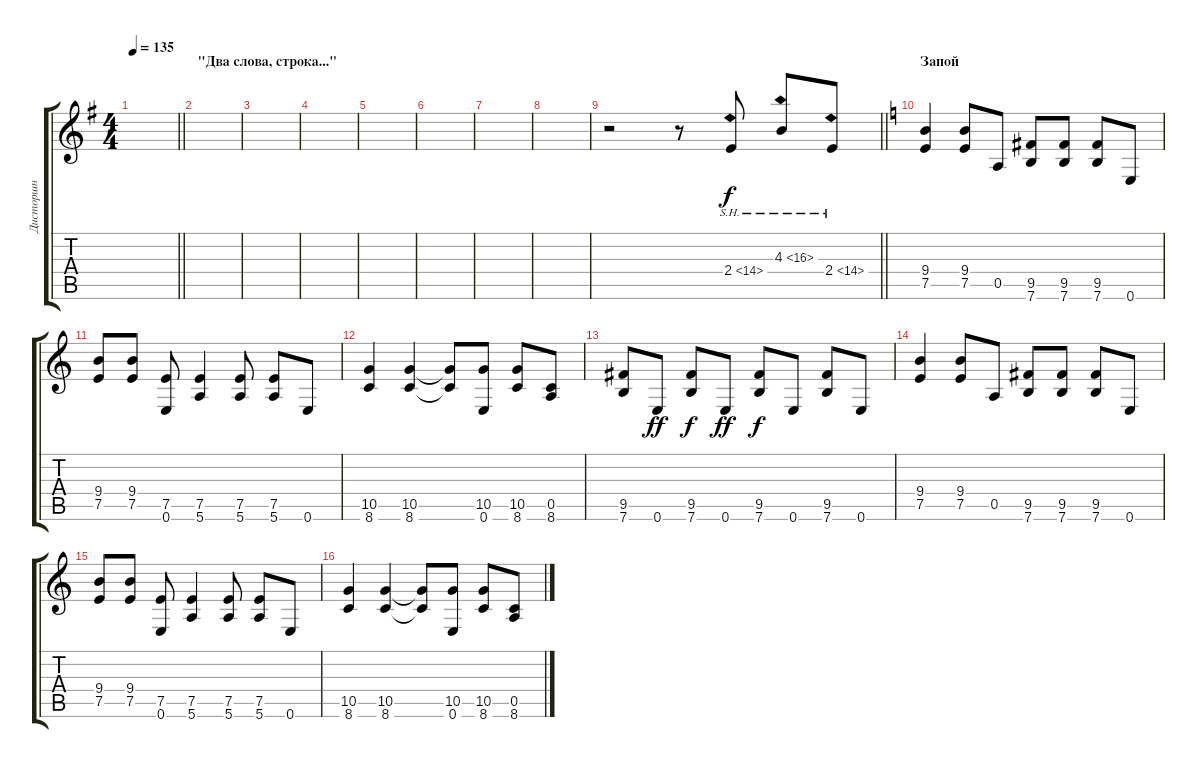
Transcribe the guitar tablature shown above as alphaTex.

\track ("Дисторшн" "Дисторшн") {instrument distortionguitar}
\staff {score tabs}
\tuning (E4 B3 G3 D3 A2 E2) {hide}
\ts (4 4)
\tempo 135
\clef g2
\barLineRight lightlight
\ks eminor
|
\section ("" "\"Два слова, строка...\"")
|
|
|
|
|
|
|
\barLineRight lightlight
r.2 r.8 2.4{sh 12}.8 4.3{sh 12}.8 2.4{sh 12}.8 |
\section ("" "Запой")
\ks c
(9.4 7.5).4{dy f volume 13 instrument distortionguitar} (9.4 7.5).8 0.5.8 (9.5 7.6).8 (9.5 7.6).8 (9.5 7.6).8 0.6.8 |
(9.4 7.5).8 (9.4 7.5).8 (7.5 0.6).8 (7.5 5.6).4 (7.5 5.6).8 (7.5 5.6).8 0.6.8 |
(10.5 8.6).4 (10.5 8.6).4 (10.5{t} 8.6{t}).8 (10.5 0.6).8 (10.5 8.6).8 (0.5 8.6).8 |
(9.5 7.6).8 0.6.8{dy ff} (9.5 7.6).8{dy f} 0.6.8{dy ff} (9.5 7.6).8{dy f} 0.6.8 (9.5 7.6).8 0.6.8 |
(9.4 7.5).4 (9.4 7.5).8 0.5.8 (9.5 7.6).8 (9.5 7.6).8 (9.5 7.6).8 0.6.8 |
(9.4 7.5).8 (9.4 7.5).8 (7.5 0.6).8 (7.5 5.6).4 (7.5 5.6).8 (7.5 5.6).8 0.6.8 |
(10.5 8.6).4 (10.5 8.6).4 (10.5{t} 8.6{t}).8 (10.5 0.6).8 (10.5 8.6).8 (0.5 8.6).8
